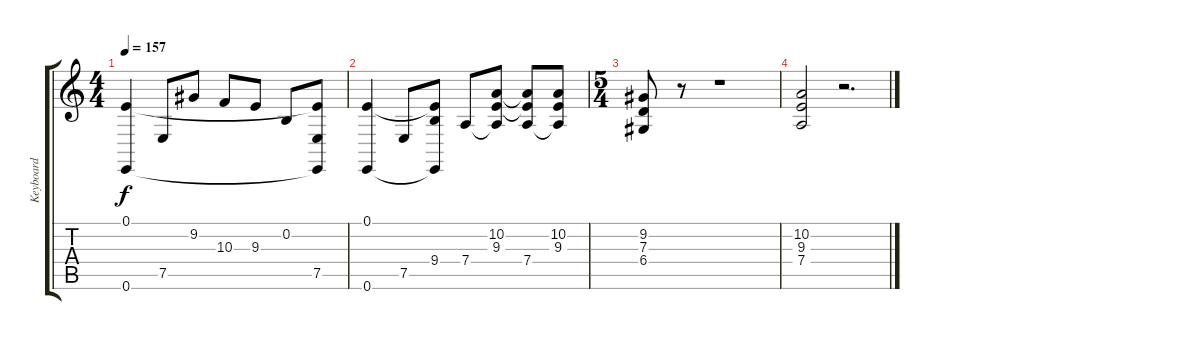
\track ("Keyboard" "Keyboard") {instrument acousticgrandpiano}
\staff {score tabs}
\tuning (E4 B3 G3 D3 A2 E2) {hide}
\ts (4 4)
\tempo 157
\clef g2
\ks c
(0.1 0.6).4{dy f} 7.5.8 9.2.8 10.3.8 9.3.8 0.2.8 (0.1{t} 7.5 0.6{t}).8 |
(0.1 0.6).4 7.5.8 (0.1{t} 9.4 0.6{t}).8 7.4.8 (10.2 9.3 7.4{t}).8 (10.2{t} 9.3{t} 7.4).8 (10.2 9.3 7.4{t}).8 |
\ts (5 4)
(9.2 7.3 6.4).8 r.8 r.1 |
(10.2 9.3 7.4).2 r.2{d}
